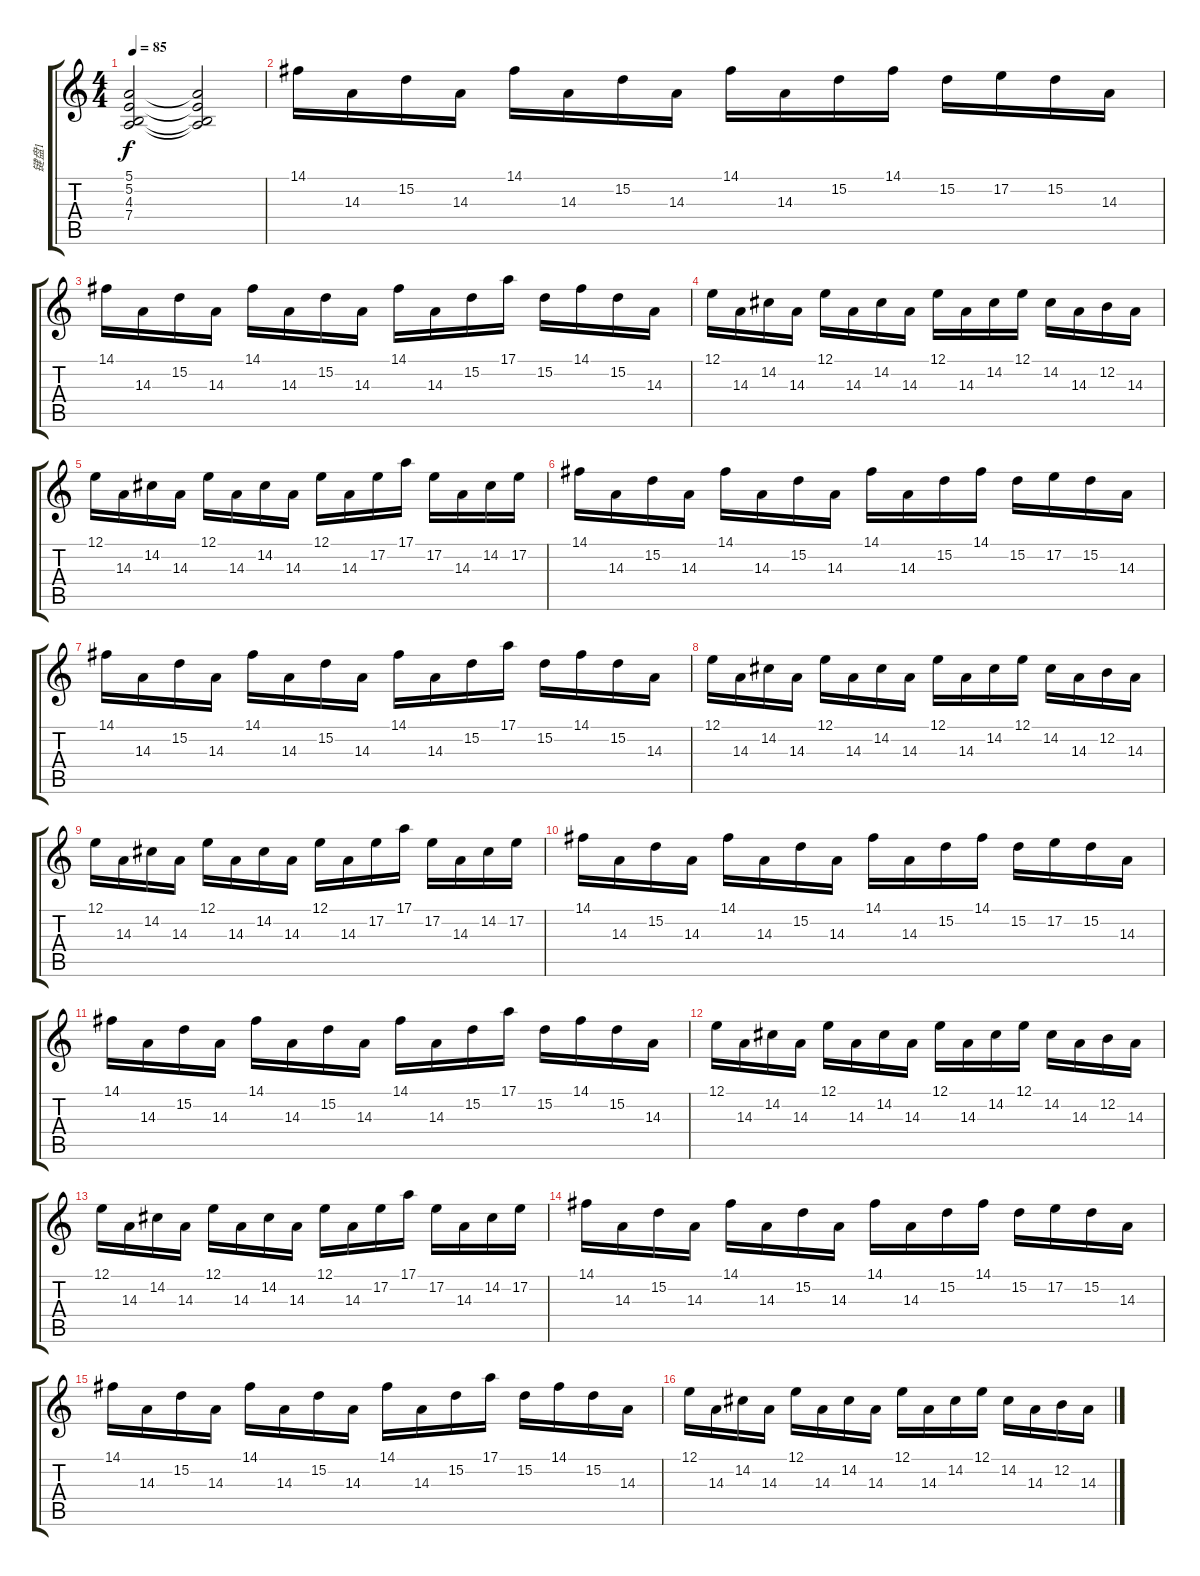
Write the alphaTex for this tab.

\track ("键盘1" "键盘1") {instrument synthstrings1}
\staff {score tabs}
\tuning (E4 B3 G3 D3 A2 E2) {hide}
\ts (4 4)
\tempo 85
\clef g2
\ks c
(5.1{t} 5.2{t} 4.3{t} 7.4{t}).2{dy f} (5.1{t} 5.2{t} 4.3{t} 7.4{t}).2 |
14.1.16{volume 8 instrument sitar} 14.3.16 15.2.16 14.3.16 14.1.16 14.3.16 15.2.16 14.3.16 14.1.16 14.3.16 15.2.16 14.1.16 15.2.16 17.2.16 15.2.16 14.3.16 |
14.1.16 14.3.16 15.2.16 14.3.16 14.1.16 14.3.16 15.2.16 14.3.16 14.1.16 14.3.16 15.2.16 17.1.16 15.2.16 14.1.16 15.2.16 14.3.16 |
12.1.16 14.3.16 14.2.16 14.3.16 12.1.16 14.3.16 14.2.16 14.3.16 12.1.16 14.3.16 14.2.16 12.1.16 14.2.16 14.3.16 12.2.16 14.3.16 |
12.1.16 14.3.16 14.2.16 14.3.16 12.1.16 14.3.16 14.2.16 14.3.16 12.1.16 14.3.16 17.2.16 17.1.16 17.2.16 14.3.16 14.2.16 17.2.16 |
14.1.16{volume 8 instrument sitar} 14.3.16 15.2.16 14.3.16 14.1.16 14.3.16 15.2.16 14.3.16 14.1.16 14.3.16 15.2.16 14.1.16 15.2.16 17.2.16 15.2.16 14.3.16 |
14.1.16 14.3.16 15.2.16 14.3.16 14.1.16 14.3.16 15.2.16 14.3.16 14.1.16 14.3.16 15.2.16 17.1.16 15.2.16 14.1.16 15.2.16 14.3.16 |
12.1.16 14.3.16 14.2.16 14.3.16 12.1.16 14.3.16 14.2.16 14.3.16 12.1.16 14.3.16 14.2.16 12.1.16 14.2.16 14.3.16 12.2.16 14.3.16 |
12.1.16 14.3.16 14.2.16 14.3.16 12.1.16 14.3.16 14.2.16 14.3.16 12.1.16 14.3.16 17.2.16 17.1.16 17.2.16 14.3.16 14.2.16 17.2.16 |
14.1.16{volume 8 instrument sitar} 14.3.16 15.2.16 14.3.16 14.1.16 14.3.16 15.2.16 14.3.16 14.1.16 14.3.16 15.2.16 14.1.16 15.2.16 17.2.16 15.2.16 14.3.16 |
14.1.16 14.3.16 15.2.16 14.3.16 14.1.16 14.3.16 15.2.16 14.3.16 14.1.16 14.3.16 15.2.16 17.1.16 15.2.16 14.1.16 15.2.16 14.3.16 |
12.1.16 14.3.16 14.2.16 14.3.16 12.1.16 14.3.16 14.2.16 14.3.16 12.1.16 14.3.16 14.2.16 12.1.16 14.2.16 14.3.16 12.2.16 14.3.16 |
12.1.16 14.3.16 14.2.16 14.3.16 12.1.16 14.3.16 14.2.16 14.3.16 12.1.16 14.3.16 17.2.16 17.1.16 17.2.16 14.3.16 14.2.16 17.2.16 |
14.1.16{volume 8 instrument sitar} 14.3.16 15.2.16 14.3.16 14.1.16 14.3.16 15.2.16 14.3.16 14.1.16 14.3.16 15.2.16 14.1.16 15.2.16 17.2.16 15.2.16 14.3.16 |
14.1.16 14.3.16 15.2.16 14.3.16 14.1.16 14.3.16 15.2.16 14.3.16 14.1.16 14.3.16 15.2.16 17.1.16 15.2.16 14.1.16 15.2.16 14.3.16 |
12.1.16 14.3.16 14.2.16 14.3.16 12.1.16 14.3.16 14.2.16 14.3.16 12.1.16 14.3.16 14.2.16 12.1.16 14.2.16 14.3.16 12.2.16 14.3.16
